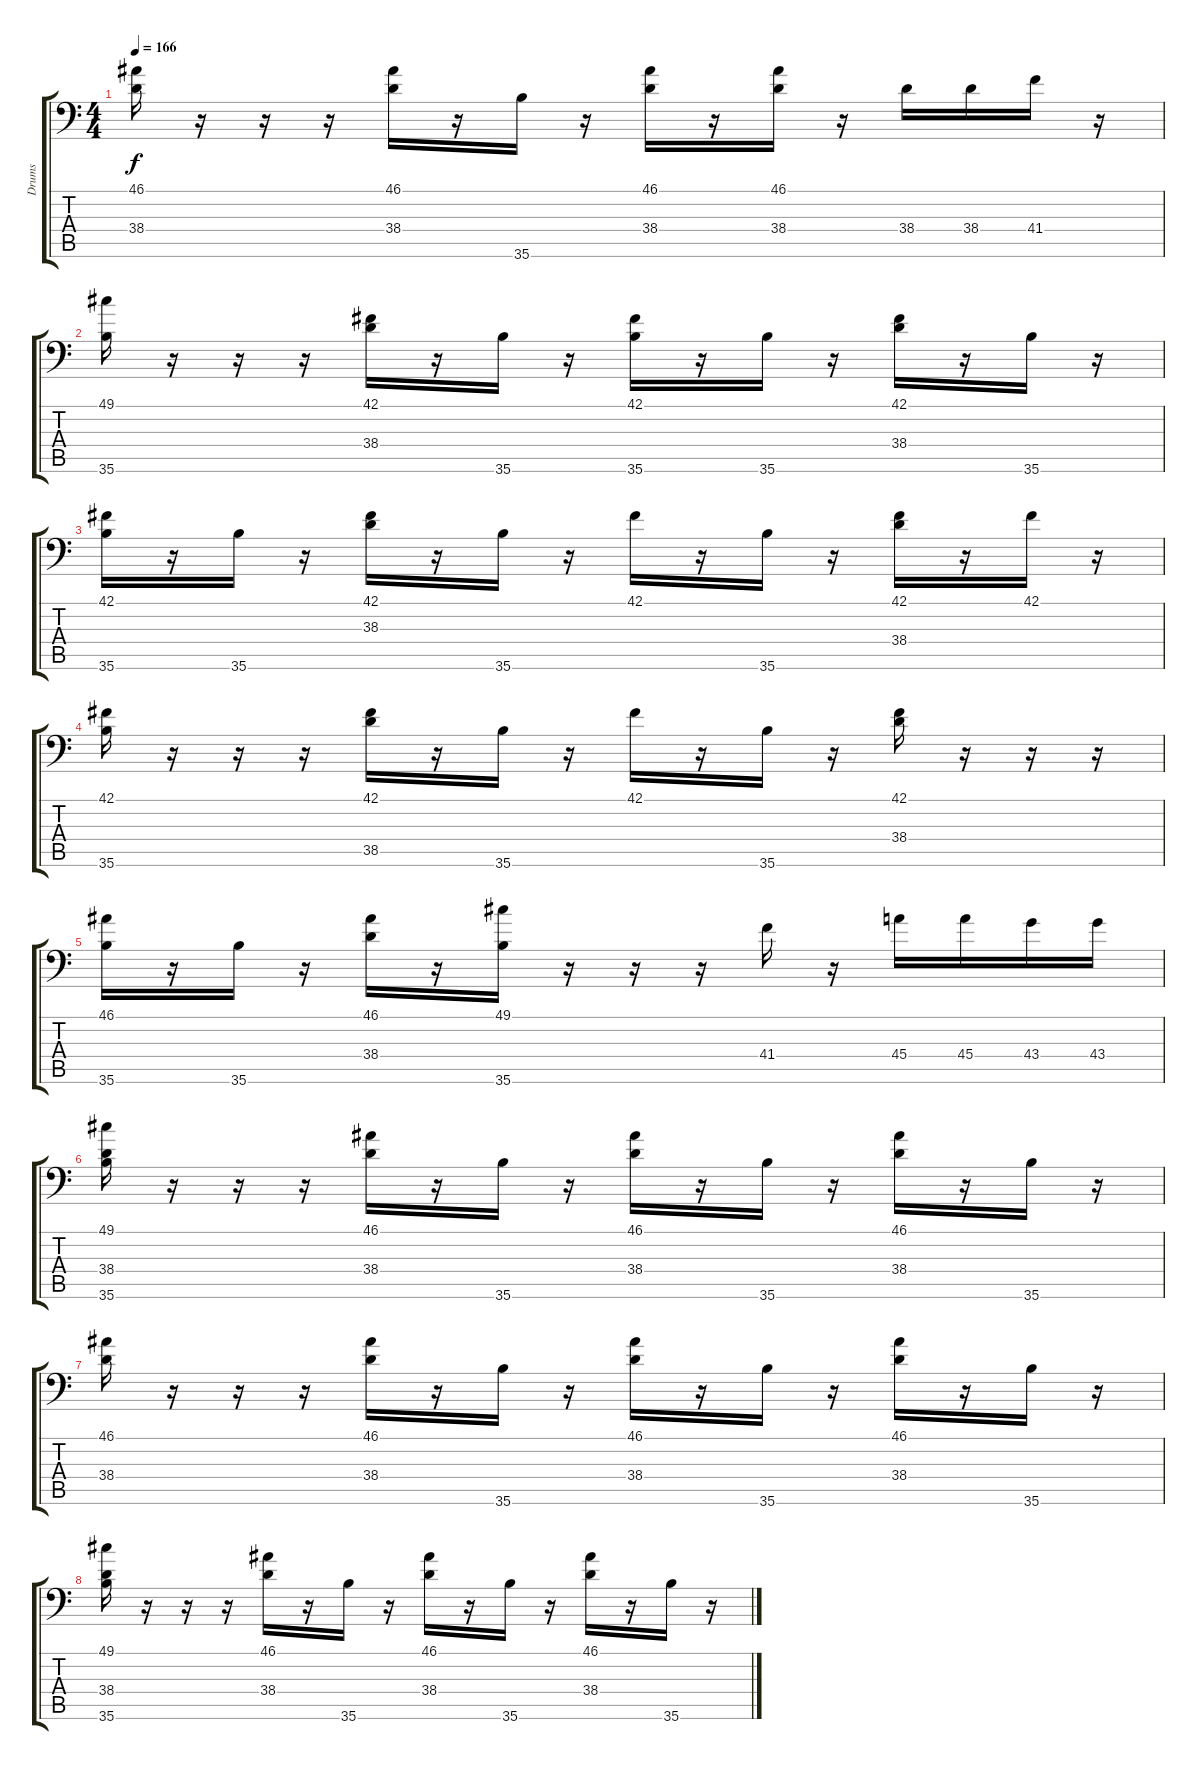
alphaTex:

\track ("Drums" "Drums") {instrument acousticgrandpiano}
\staff {score tabs}
\tuning (C-1 C-1 C-1 C-1 C-1 C-1) {hide}
\ts (4 4)
\tempo 166
\clef f4
\ks c
(46.1 38.4).16{dy f} r.16 r.16 r.16 (46.1 38.4).16 r.16 35.6.16 r.16 (46.1 38.4).16 r.16 (46.1 38.4).16 r.16 38.4.16 38.4.16 41.4.16 r.16 |
(49.1 35.6).16 r.16 r.16 r.16 (42.1 38.4).16 r.16 35.6.16 r.16 (42.1 35.6).16 r.16 35.6.16 r.16 (42.1 38.4).16 r.16 35.6.16 r.16 |
(42.1 35.6).16 r.16 35.6.16 r.16 (42.1 38.3).16 r.16 35.6.16 r.16 42.1.16 r.16 35.6.16 r.16 (42.1 38.4).16 r.16 42.1.16 r.16 |
(42.1 35.6).16 r.16 r.16 r.16 (42.1 38.5).16 r.16 35.6.16 r.16 42.1.16 r.16 35.6.16 r.16 (42.1 38.4).16 r.16 r.16 r.16 |
(46.1 35.6).16 r.16 35.6.16 r.16 (46.1 38.4).16 r.16 (49.1 35.6).16 r.16 r.16 r.16 41.4.16 r.16 45.4.16 45.4.16 43.4.16 43.4.16 |
(49.1 38.4 35.6).16 r.16 r.16 r.16 (46.1 38.4).16 r.16 35.6.16 r.16 (46.1 38.4).16 r.16 35.6.16 r.16 (46.1 38.4).16 r.16 35.6.16 r.16 |
(46.1 38.4).16 r.16 r.16 r.16 (46.1 38.4).16 r.16 35.6.16 r.16 (46.1 38.4).16 r.16 35.6.16 r.16 (46.1 38.4).16 r.16 35.6.16 r.16 |
(49.1 38.4 35.6).16 r.16 r.16 r.16 (46.1 38.4).16 r.16 35.6.16 r.16 (46.1 38.4).16 r.16 35.6.16 r.16 (46.1 38.4).16 r.16 35.6.16 r.16
